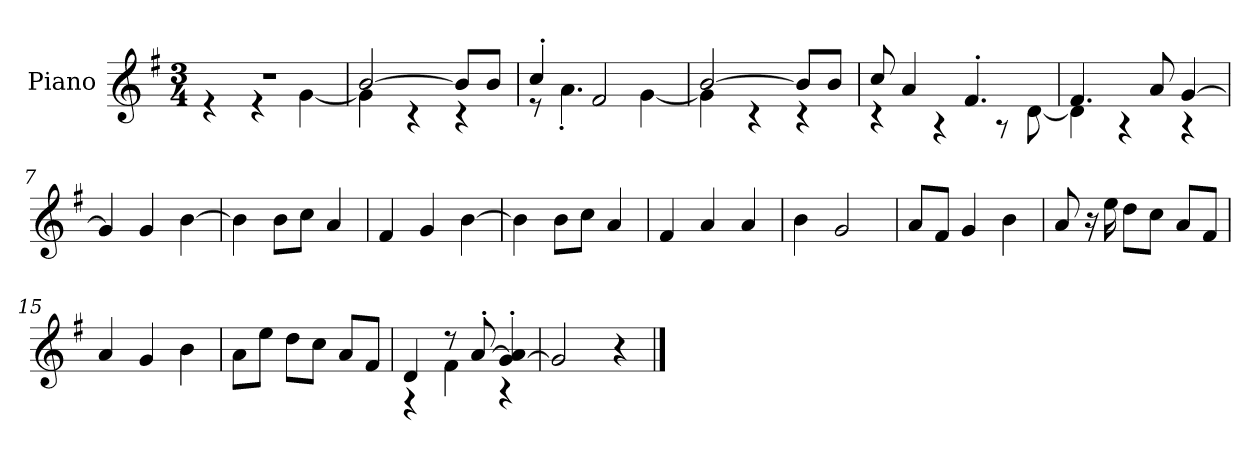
**kern
*part1
*staff1
*I"Piano
*I'P-no
*clefG2
*k[f#]
*M3/4
*MM178
=1
*^
2.r	4r
.	4r
.	[4g\
=2	=2
[2b/	4g\]
.	4r
8b/L]	4r
8b/J	.
=3	=3
4cc'/	8r
.	4.a'\
2f#/	.
.	[4g\
=4	=4
[2b/	4g\]
.	4r
8b/L]	4r
8b/J	.
=5	=5
8cc/	4r
4a/	.
.	4r
4.f#'/	.
.	8r
.	[8d\
=6	=6
4.f#/	4d\]
.	4r
8a/	.
[4g/	4r
*v	*v
=7
4g/]
4g/
[4b\
=8
4b\]
8b\L
8cc\J
4a/
!!LO:LB:g=z
=9
4f#/
4g/
[4b\
=10
4b\]
8b\L
8cc\J
4a/
=11
4f#/
4a/
4a/
=12
4b\
2g/
=13
8a/L
8f#/J
4g/
4b\
=14
8a/
16r
16ee\
8dd\L
8cc\J
8a/L
8f#/J
=15
4a/
4g/
4b\
=16
8a\L
8ee\J
8dd\L
8cc\J
8a/L
8f#/J
=17
*^
4d/	4r
8r	4f#\
[8a'/	.
[4g/' 4a/]'	4r
*v	*v
!!LO:LB:g=z
=18
2g/]
4r
==
*-
